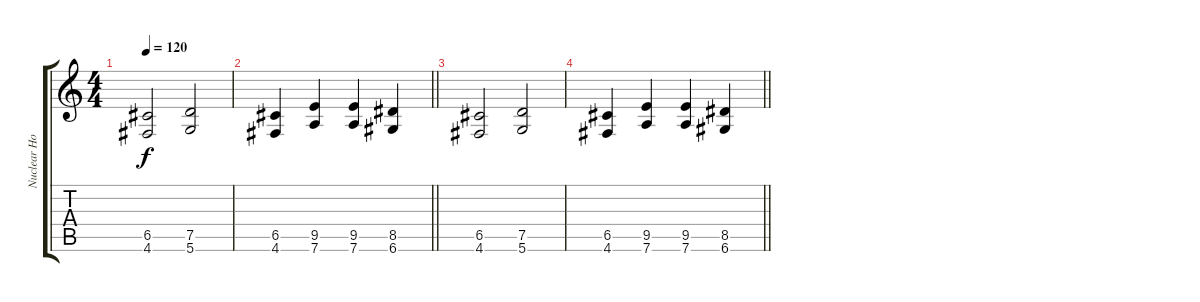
\track ("Nuclear Holocausto Vengeance" "Nuclear Ho") {instrument overdrivenguitar}
\staff {score tabs}
\tuning (D4 A3 F3 C3 G2 D2) {hide}
\ts (4 4)
\tempo 120
\clef g2
\ks c
(6.5 4.6).2{dy f} (7.5 5.6).2 |
\barLineRight lightlight
(6.5 4.6).4 (9.5 7.6).4 (9.5 7.6).4 (8.5 6.6).4 |
(6.5 4.6).2 (7.5 5.6).2 |
\barLineRight lightlight
(6.5 4.6).4 (9.5 7.6).4 (9.5 7.6).4 (8.5 6.6).4
